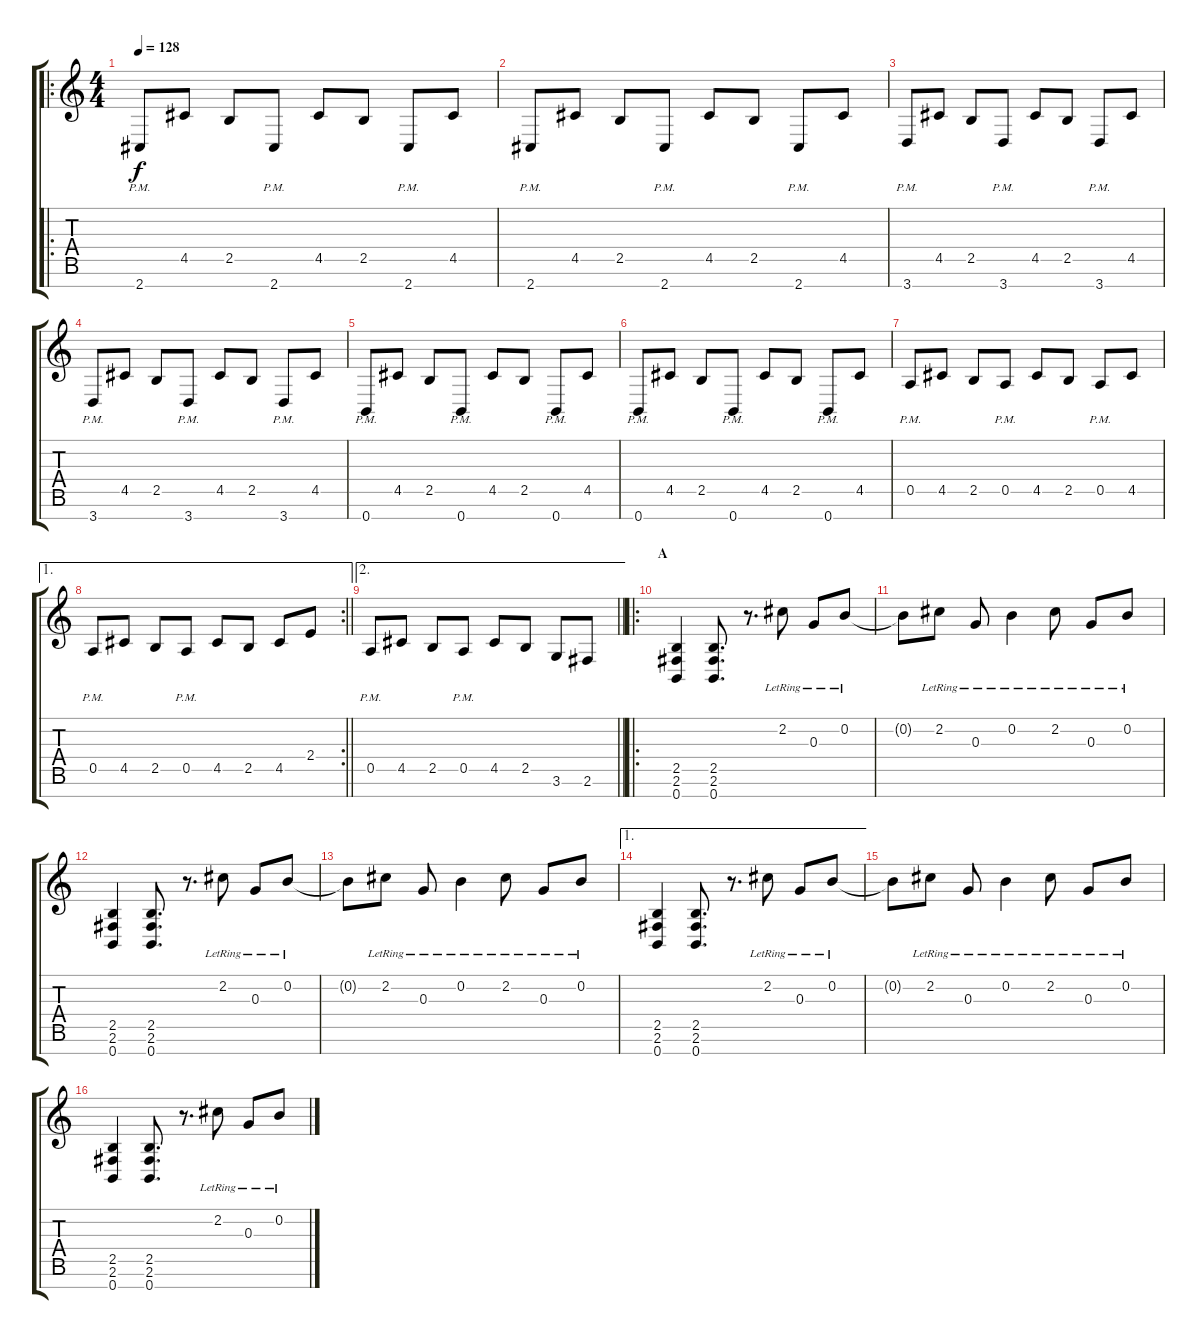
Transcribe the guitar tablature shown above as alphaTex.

\track "" {instrument overdrivenguitar}
\staff {score tabs}
\tuning (E4 B3 G3 D3 A2 E2 B1) {hide}
\ro
\ts (4 4)
\tempo 128
\clef g2
\ks c
2.7{pm}.8{dy f} 4.5.8 2.5.8 2.7{pm}.8 4.5.8 2.5.8 2.7{pm}.8 4.5.8 |
2.7{pm}.8 4.5.8 2.5.8 2.7{pm}.8 4.5.8 2.5.8 2.7{pm}.8 4.5.8 |
3.7{pm}.8 4.5.8 2.5.8 3.7{pm}.8 4.5.8 2.5.8 3.7{pm}.8 4.5.8 |
3.7{pm}.8 4.5.8 2.5.8 3.7{pm}.8 4.5.8 2.5.8 3.7{pm}.8 4.5.8 |
0.7{pm}.8 4.5.8 2.5.8 0.7{pm}.8 4.5.8 2.5.8 0.7{pm}.8 4.5.8 |
0.7{pm}.8 4.5.8 2.5.8 0.7{pm}.8 4.5.8 2.5.8 0.7{pm}.8 4.5.8 |
0.5{pm}.8 4.5.8 2.5.8 0.5{pm}.8 4.5.8 2.5.8 0.5{pm}.8 4.5.8 |
\ae 1
\rc 2
\barLineRight lightlight
0.5{pm}.8 4.5.8 2.5.8 0.5{pm}.8 4.5.8 2.5.8 4.5.8 2.4.8 |
\ae 2
\barLineRight lightlight
0.5{pm}.8 4.5.8 2.5.8 0.5{pm}.8 4.5.8 2.5.8 3.6.8 2.6.8 |
\ro
\section ("" "A")
(2.5 2.6 0.7).4 (2.5 2.6 0.7).8{d} r.8{d} 2.2{lr}.8 0.3{lr}.8 0.2{lr}.8 |
0.2{t}.8 2.2{lr}.8 0.3{lr}.8 0.2{lr}.4 2.2{lr}.8 0.3{lr}.8 0.2{lr}.8 |
(2.5 2.6 0.7).4 (2.5 2.6 0.7).8{d} r.8{d} 2.2{lr}.8 0.3{lr}.8 0.2{lr}.8 |
0.2{t}.8 2.2{lr}.8 0.3{lr}.8 0.2{lr}.4 2.2{lr}.8 0.3{lr}.8 0.2{lr}.8 |
\ae 1
(2.5 2.6 0.7).4 (2.5 2.6 0.7).8{d} r.8{d} 2.2{lr}.8 0.3{lr}.8 0.2{lr}.8 |
0.2{t}.8 2.2{lr}.8 0.3{lr}.8 0.2{lr}.4 2.2{lr}.8 0.3{lr}.8 0.2{lr}.8 |
(2.5 2.6 0.7).4 (2.5 2.6 0.7).8{d} r.8{d} 2.2{lr}.8 0.3{lr}.8 0.2{lr}.8
